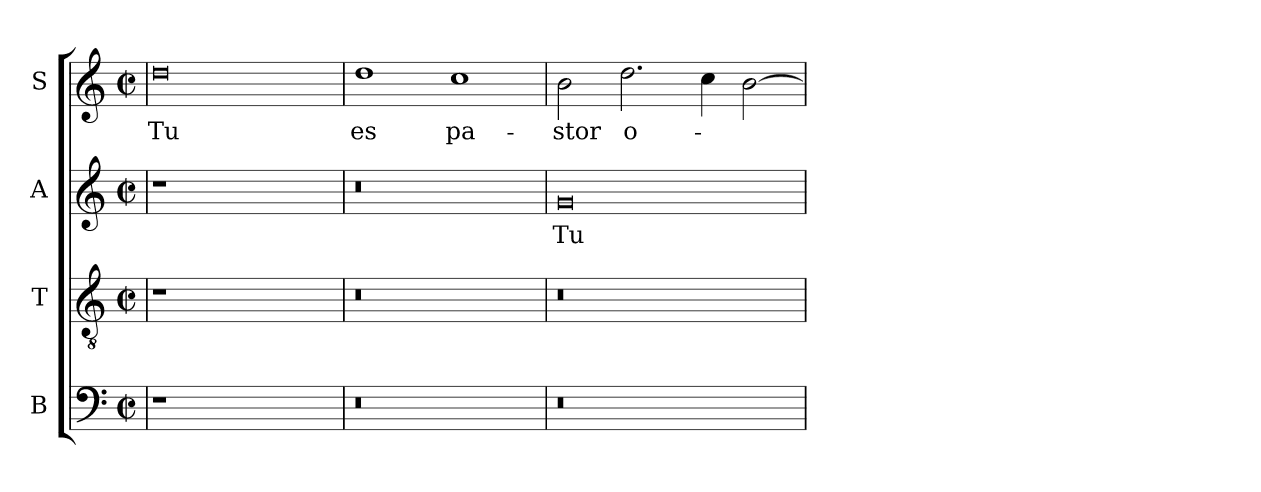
**kern	**kern	**kern	**text	**kern	**text
*part4	*part3	*part2	*part2	*part1	*part1
*staff4	*staff3	*staff2	*staff2	*staff1	*staff1
*I"B	*I"T	*I"A	*	*I"S	*
!!LO:PB:g=z
*stria5	*stria5	*stria5	*	*stria5	*
*clefF4	*clefGv2	*clefG2	*	*clefG2	*
*M2/2	*M2/2	*M2/2	*	*M2/2	*
*met(c|)	*met(c|)	*met(c|)	*	*met(c|)	*
=1	=1	=1	=1!	=1!	=1!
!	!	!	!	!	!LO:LY:b:cj
1r	1r	1r	.	0dd	Tu
1ryy	1ryy	1ryy	.	.	.
=2	=2	=2	=2	=2	=2
!	!	!	!	!	!LO:LY:b:cj
0r	0r	0r	.	1dd	es
!	!	!	!	!	!LO:LY:b:cj
.	.	.	.	1cc	pa-
=3	=3	=3	=3	=3	=3
!	!	!	!LO:LY:b:cj	!	!LO:LY:b:cj
0r	0r	0g	Tu	2b\	-stor
!	!	!	!	!	!LO:LY:b:cj
.	.	.	.	2.dd\	o-
.	.	.	.	4cc\	.
.	.	.	.	[>2b\	.
=	=	=	=	=	=
*-	*-	*-	*-	*-	*-
